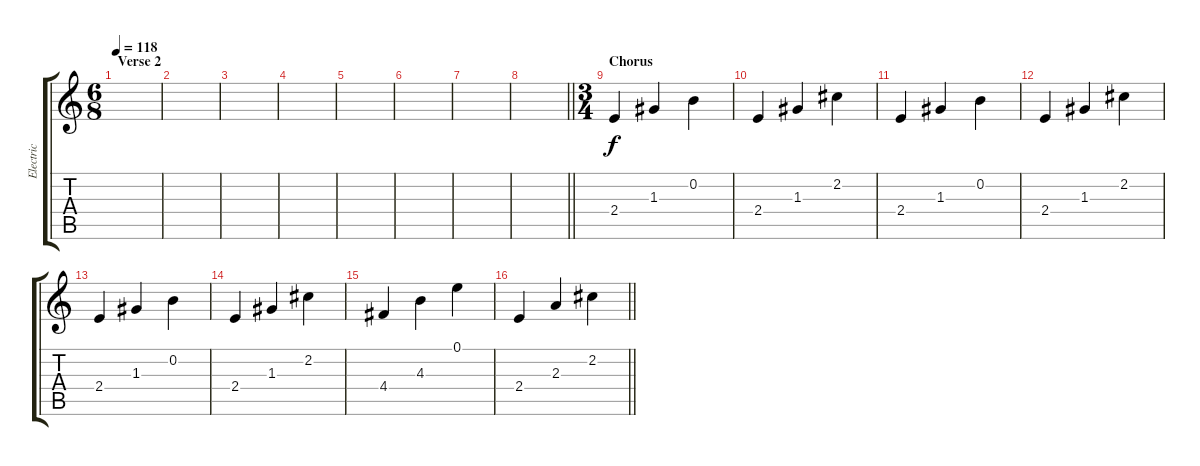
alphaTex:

\track ("Electric" "Electric") {instrument overdrivenguitar}
\staff {score tabs}
\tuning (E4 B3 G3 D3 A2 E2) {hide}
\ts (6 8)
\section ("" "Verse 2")
\tempo 118
\clef g2
\ks c
|
|
|
|
|
|
|
\barLineRight lightlight
|
\ts (3 4)
\section ("" "Chorus")
2.4.4 1.3.4 0.2.4 |
2.4.4 1.3.4 2.2.4 |
2.4.4 1.3.4 0.2.4 |
2.4.4 1.3.4 2.2.4 |
2.4.4 1.3.4 0.2.4 |
2.4.4 1.3.4 2.2.4 |
4.4.4 4.3.4 0.1.4 |
\barLineRight lightlight
2.4.4 2.3.4 2.2.4
